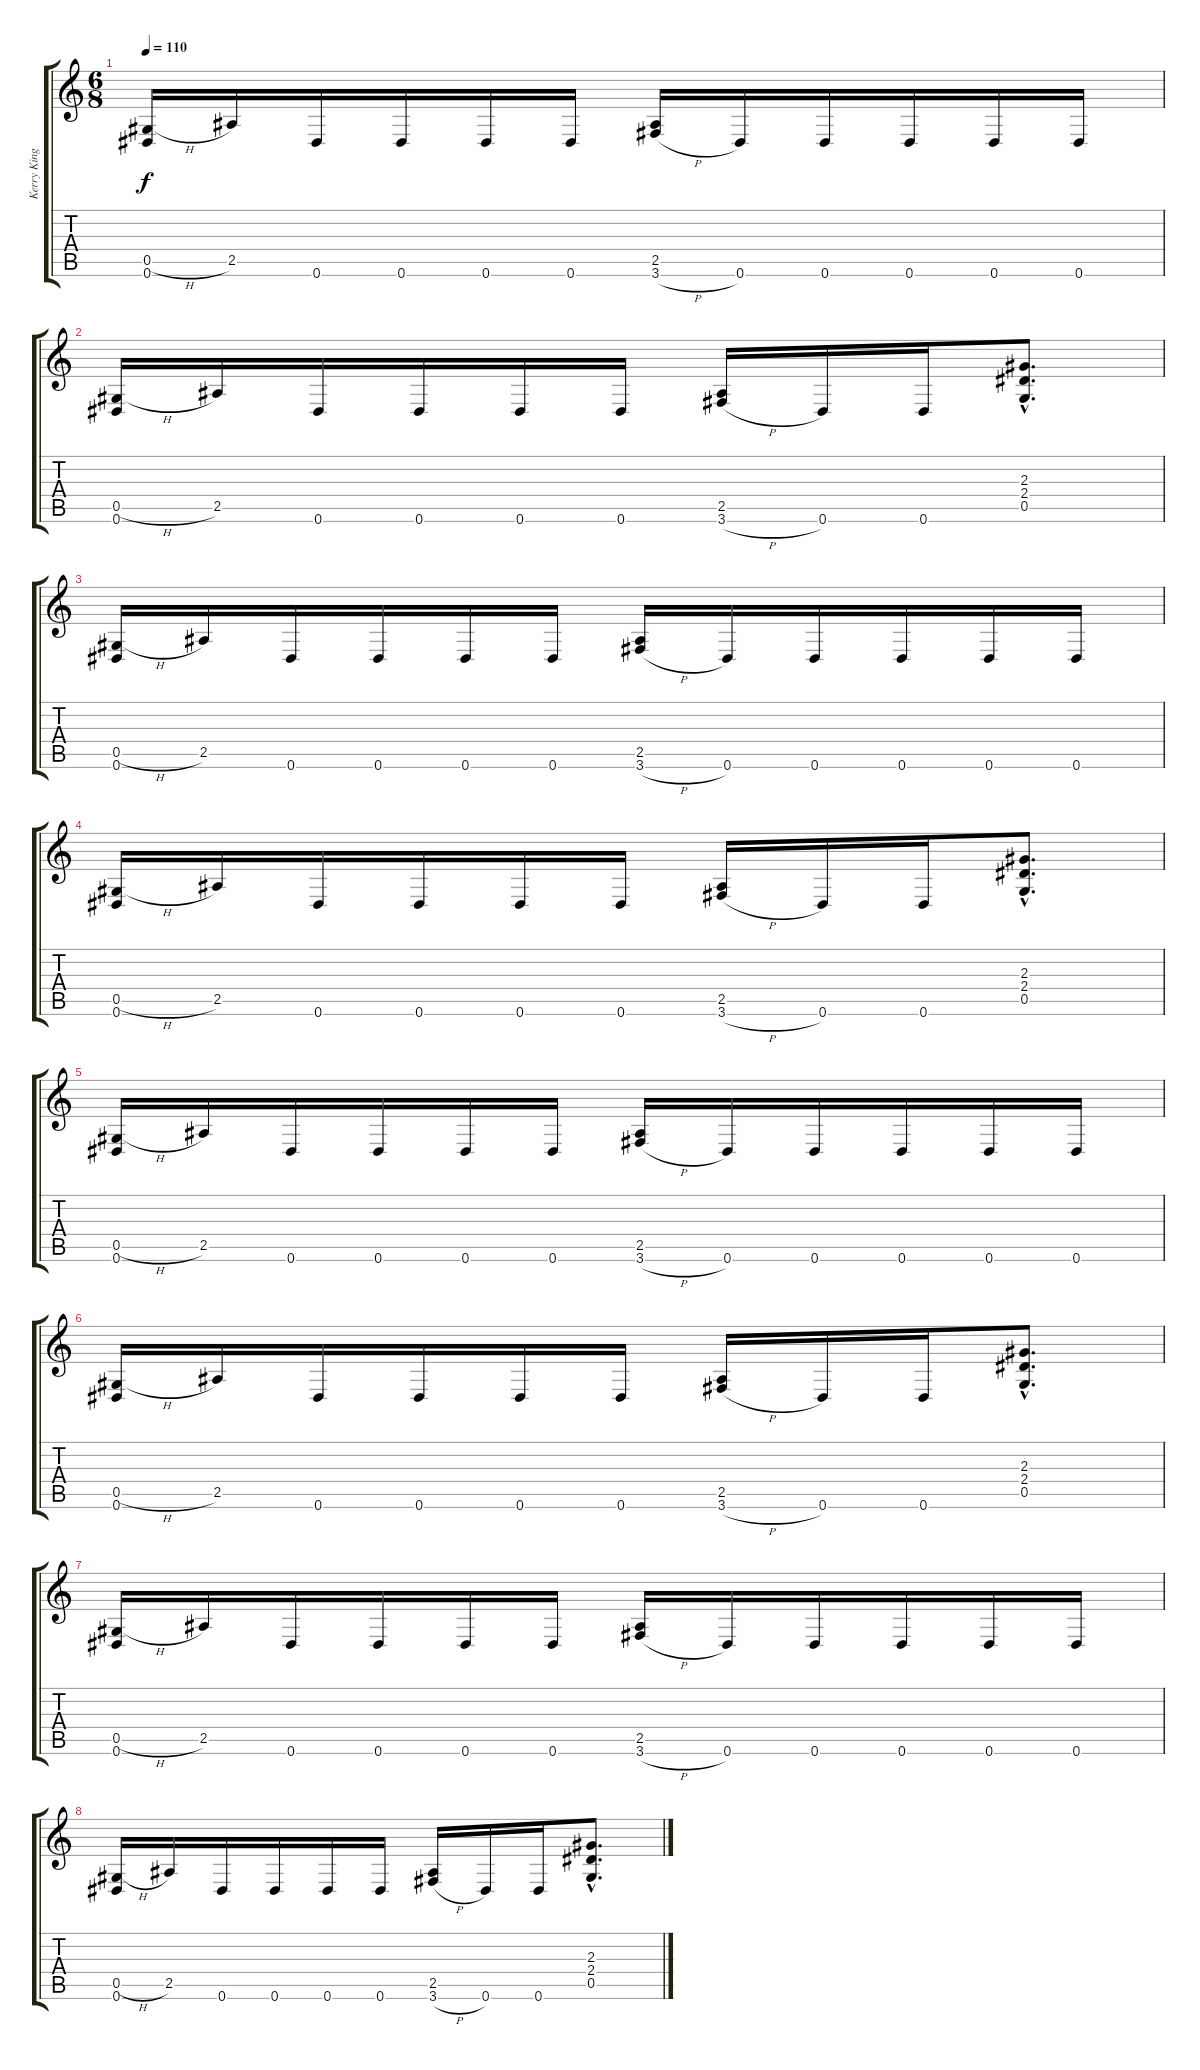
\track ("Kerry King (guitar)" "Kerry King") {instrument distortionguitar}
\staff {score tabs}
\tuning (Eb4 Bb3 Gb3 Db3 Ab2 Eb2) {hide}
\ts (6 8)
\tempo 110
\clef g2
\ks c
(0.5{h} 0.6).16{dy f} 2.5.16 0.6.16 0.6.16 0.6.16 0.6.16 (2.5 3.6{h}).16 0.6.16 0.6.16 0.6.16 0.6.16 0.6.16 |
(0.5{h} 0.6).16 2.5.16 0.6.16 0.6.16 0.6.16 0.6.16 (2.5 3.6{h}).16 0.6.16 0.6.16 (2.3{hac} 2.4{hac} 0.5{hac}).8{d} |
(0.5{h} 0.6).16 2.5.16 0.6.16 0.6.16 0.6.16 0.6.16 (2.5 3.6{h}).16 0.6.16 0.6.16 0.6.16 0.6.16 0.6.16 |
(0.5{h} 0.6).16 2.5.16 0.6.16 0.6.16 0.6.16 0.6.16 (2.5 3.6{h}).16 0.6.16 0.6.16 (2.3{hac} 2.4{hac} 0.5{hac}).8{d} |
(0.5{h} 0.6).16 2.5.16 0.6.16 0.6.16 0.6.16 0.6.16 (2.5 3.6{h}).16 0.6.16 0.6.16 0.6.16 0.6.16 0.6.16 |
(0.5{h} 0.6).16 2.5.16 0.6.16 0.6.16 0.6.16 0.6.16 (2.5 3.6{h}).16 0.6.16 0.6.16 (2.3{hac} 2.4{hac} 0.5{hac}).8{d} |
(0.5{h} 0.6).16 2.5.16 0.6.16 0.6.16 0.6.16 0.6.16 (2.5 3.6{h}).16 0.6.16 0.6.16 0.6.16 0.6.16 0.6.16 |
(0.5{h} 0.6).16 2.5.16 0.6.16 0.6.16 0.6.16 0.6.16 (2.5 3.6{h}).16 0.6.16 0.6.16 (2.3{hac} 2.4{hac} 0.5{hac}).8{d}
